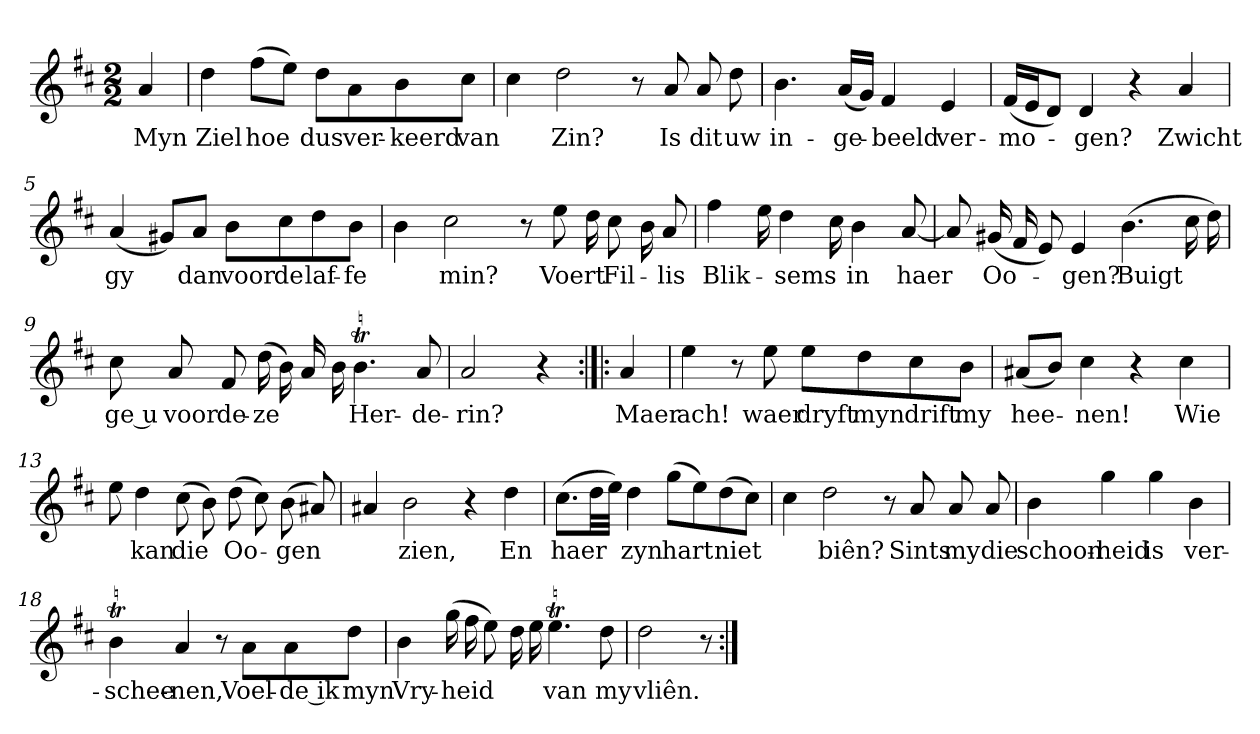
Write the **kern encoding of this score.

**kern	**text
*part1	*part1
*staff1	*staff1
*clefG2	*
*k[f#c#]	*
*D:	*
*M2/2	*
*MM120	*
=	=
4a	Myn
=1	=1
4dd	Ziel
(8ff#\L	hoe
8ee\J)	.
8dd\L	dus
8a\	ver-
8b\	-keerd
8cc#\J	van
=2	=2
4cc#	.
2dd	Zin?
8r	.
8a	Is
8a	dit
8dd	uw
=3	=3
4.b	in-
(16a/LL	-ge-
16g/JJ)	.
4f#	-beeld
4e	ver-
=4	=4
(16f#/LL	-mo-
16e/J	.
8d/J)	.
4d	-gen?
4r	.
4a	Zwicht
=5	=5
(4a	gy
8g#X/L)	.
8a/J	dan
8b\L	voor
8cc#\	de
8dd\	laf-
8b\J	-fe
=6	=6
4b	.
2cc#	min?
8r	.
8ee	Voert
16dd	.
8cc#	Fil-
16b	.
8a	-lis
=7	=7
4ff#	Blik-
16ee	.
4dd	-sems
16cc#	.
4b	in
[8a	haer
=8	=8
8a]	.
(16g#X	Oo-
16f#	.
8e)	.
4e	-gen?
(4.b	Buigt
16cc#	.
16dd)	.
=9	=9
8cc#	ge u
8a	voor
8f#	de-
(16dd	-ze
16b)	.
16a	.
16b	.
4.bt	Her-
8a	-de-
=10	=10
2a	-rin?
4r	.
=:|!|:	=:|!|:
4a	Maer
=11	=11
4ee	ach!
8r	.
8ee	waer
8ee\L	dryft
8dd\	myn
8cc#\	drift
8b\J	my
=12	=12
(8a#X/L	hee-
8b/J)	.
4cc#	-nen!
4r	.
4cc#	Wie
=13	=13
8ee	.
4dd	kan
(8cc#	die
8b)	.
(8dd	Oo-
8cc#)	.
(8b	-gen
8a#X)	.
=14	=14
4a#X	.
2b	zien,
4r	.
4dd	En
=15	=15
(8.cc#\L	haer
32dd\LL	.
32ee\JJJ)	.
4dd	zyn
(8gg\L	hart
8ee\)	.
(8dd\	niet
8cc#\J)	.
=16	=16
4cc#	.
2dd	biên?
8r	.
8a	Sints
8a	my
8a	die
=17	=17
4b	schoon-
4gg	-heid
4gg	is
4b	ver-
=18	=18
4bt	-schee-
4a	-nen,
8r	.
8a\L	Voel-
8a\	-de ik
8dd\J	myn
=19	=19
4b	Vry-
(16gg	-heid
16ff#	.
8ee)	.
16dd	.
16ee	.
4.eet	van
8dd	my
=20	=20
2dd	vliên.
8r	.
=:|!	=:|!
*-	*-
